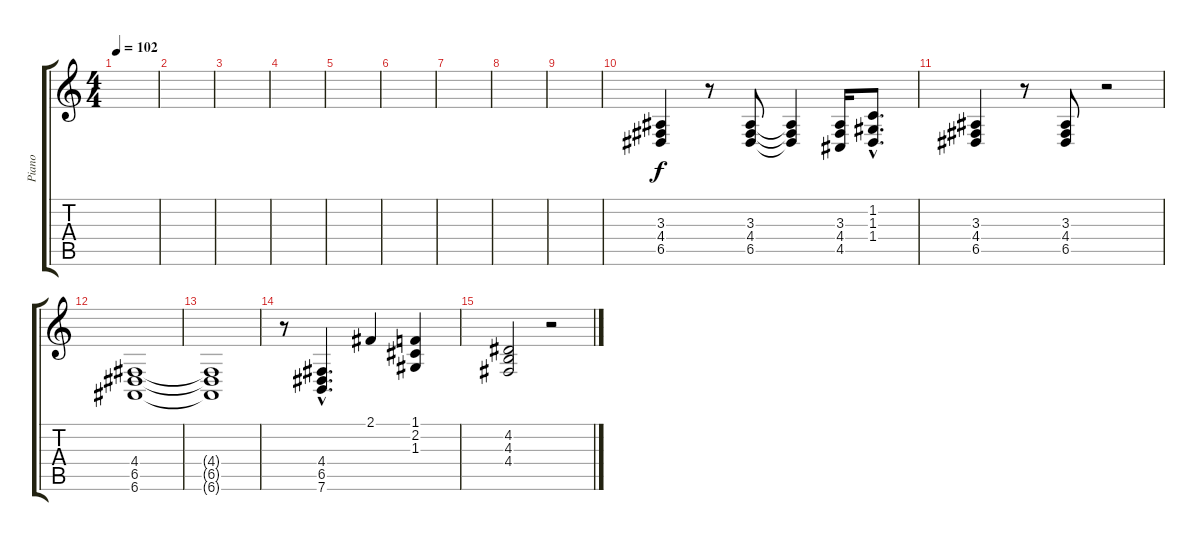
\track ("Piano" "Piano") {instrument acousticgrandpiano}
\staff {score tabs}
\tuning (E4 B3 G3 D3 A2 E2) {hide}
\ts (4 4)
\tempo 102
\clef g2
\ks c
|
|
|
|
|
|
|
|
|
(3.3 4.4 6.5).4 r.8 (3.3 4.4 6.5).8 (3.3{t} 4.4{t} 6.5{t}).4 (3.3 4.4 4.5).16 (1.2{hac} 1.3{hac} 1.4{hac}).8{d} |
(3.3 4.4 6.5).4 r.8 (3.3 4.4 6.5).8 r.2 |
(4.4 6.5 6.6).1 |
(4.4{t} 6.5{t} 6.6{t}).1 |
r.8 (4.4{hac} 6.5{hac} 7.6{hac}).4{d} 2.1.4 (1.1 2.2 1.3).4 |
(4.2 4.3 4.4).2 r.2
